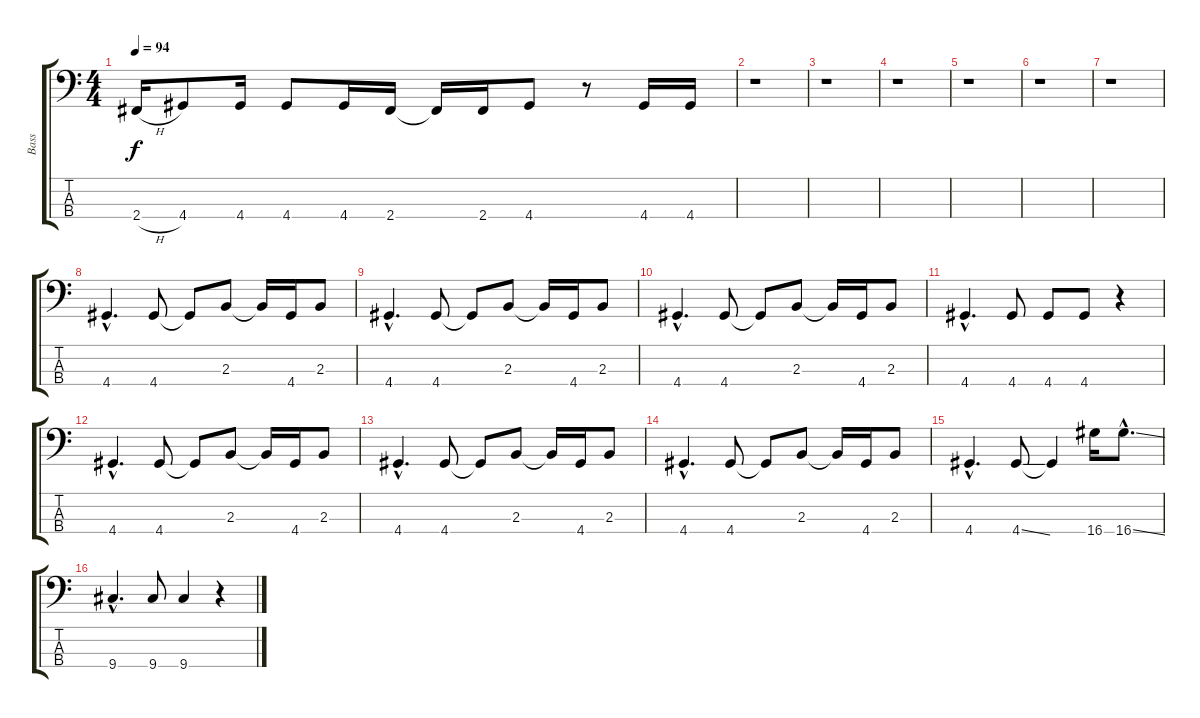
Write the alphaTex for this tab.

\track ("Bass" "Bass") {instrument electricbassfinger}
\staff {score tabs}
\tuning (G2 D2 A1 E1) {hide}
\ts (4 4)
\tempo 94
\clef f4
\ks c
2.4{h}.16{dy f} 4.4.8 4.4.16 4.4.8 4.4.16 2.4.16 2.4{t}.16 2.4.16 4.4.8 r.8 4.4.16 4.4.16 |
r.1 |
r.1 |
r.1 |
r.1 |
r.1 |
r.1 |
4.4{hac}.4{d} 4.4.8 4.4{t}.8 2.3.8 2.3{t}.16 4.4.16 2.3.8 |
4.4{hac}.4{d} 4.4.8 4.4{t}.8 2.3.8 2.3{t}.16 4.4.16 2.3.8 |
4.4{hac}.4{d} 4.4.8 4.4{t}.8 2.3.8 2.3{t}.16 4.4.16 2.3.8 |
4.4{hac}.4{d} 4.4.8 4.4.8 4.4.8 r.4 |
4.4{hac}.4{d} 4.4.8 4.4{t}.8 2.3.8 2.3{t}.16 4.4.16 2.3.8 |
4.4{hac}.4{d} 4.4.8 4.4{t}.8 2.3.8 2.3{t}.16 4.4.16 2.3.8 |
4.4{hac}.4{d} 4.4.8 4.4{t}.8 2.3.8 2.3{t}.16 4.4.16 2.3.8 |
4.4{hac}.4{d} 4.4{ss}.8 4.4{t}.4 16.4.16 16.4{ss hac}.8{d} |
9.4{hac}.4{d} 9.4.8 9.4.4 r.4
